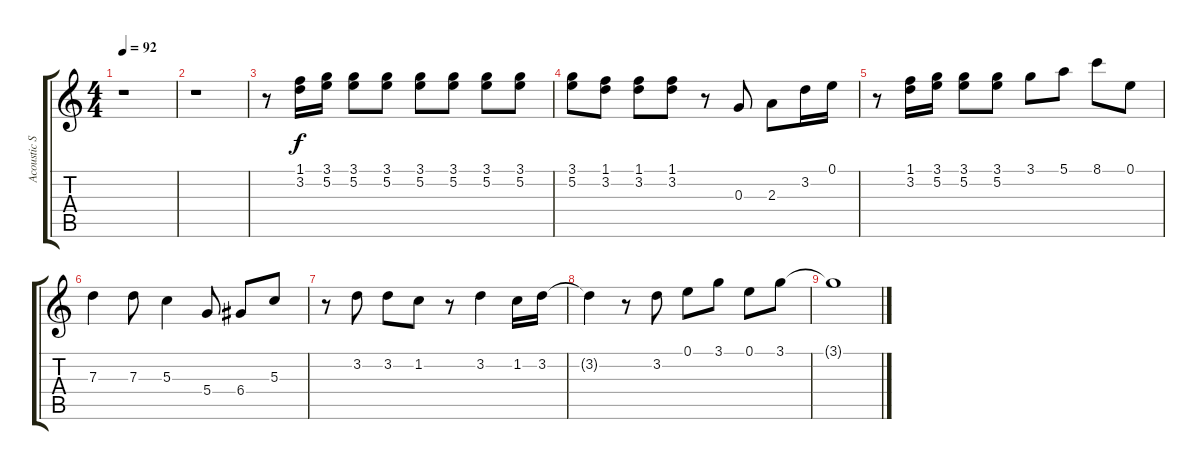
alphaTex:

\track ("Acoustic Solo" "Acoustic S") {instrument acousticguitarnylon}
\staff {score tabs}
\tuning (E4 B3 G3 D3 A2 E2) {hide}
\ts (4 4)
\tempo 92
\clef g2
\ks c
r.1{dy f} |
r.1 |
r.8 (1.1 3.2).16 (3.1 5.2).16 (3.1 5.2).8 (3.1 5.2).8 (3.1 5.2).8 (3.1 5.2).8 (3.1 5.2).8 (3.1 5.2).8 |
(3.1 5.2).8 (1.1 3.2).8 (1.1 3.2).8 (1.1 3.2).8 r.8 0.3.8 2.3.8 3.2.16 0.1.16 |
r.8 (1.1 3.2).16 (3.1 5.2).16 (3.1 5.2).8 (3.1 5.2).8 3.1.8 5.1.8 8.1.8 0.1.8 |
7.3.4 7.3.8 5.3.4 5.4.8 6.4.8 5.3.8 |
r.8 3.2.8 3.2.8 1.2.8 r.8 3.2.4 1.2.16 3.2.16 |
3.2{t}.4 r.8 3.2.8 0.1.8 3.1.8 0.1.8 3.1.8 |
3.1{t}.1
